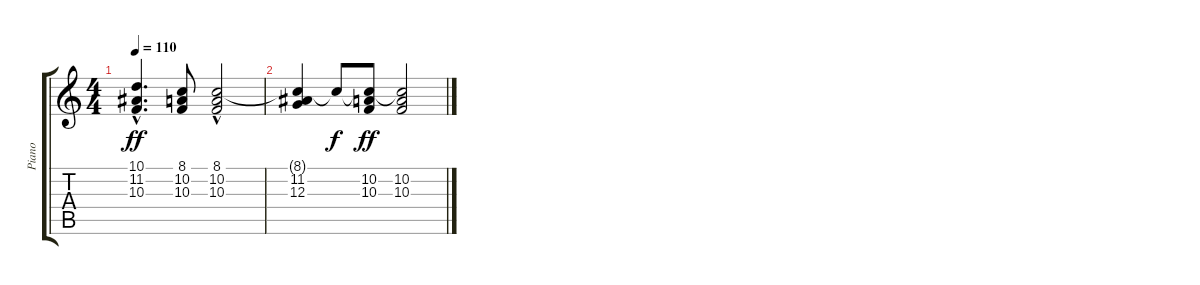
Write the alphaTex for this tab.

\track ("Piano" "Piano") {instrument acousticgrandpiano}
\staff {score tabs}
\tuning (E4 B3 G3 D3 A2 E2) {hide}
\ts (4 4)
\tempo 110
\clef g2
\ks c
(10.1{hac} 11.2{hac} 10.3{hac}).4{d dy ff} (8.1 10.2 10.3).8 (8.1 10.2{hac} 10.3{hac}).2 |
(8.1{t} 11.2 12.3).4 8.1{t}.8{dy f} (8.1{t} 10.2 10.3).8{dy ff} (8.1{t} 10.2 10.3).2
